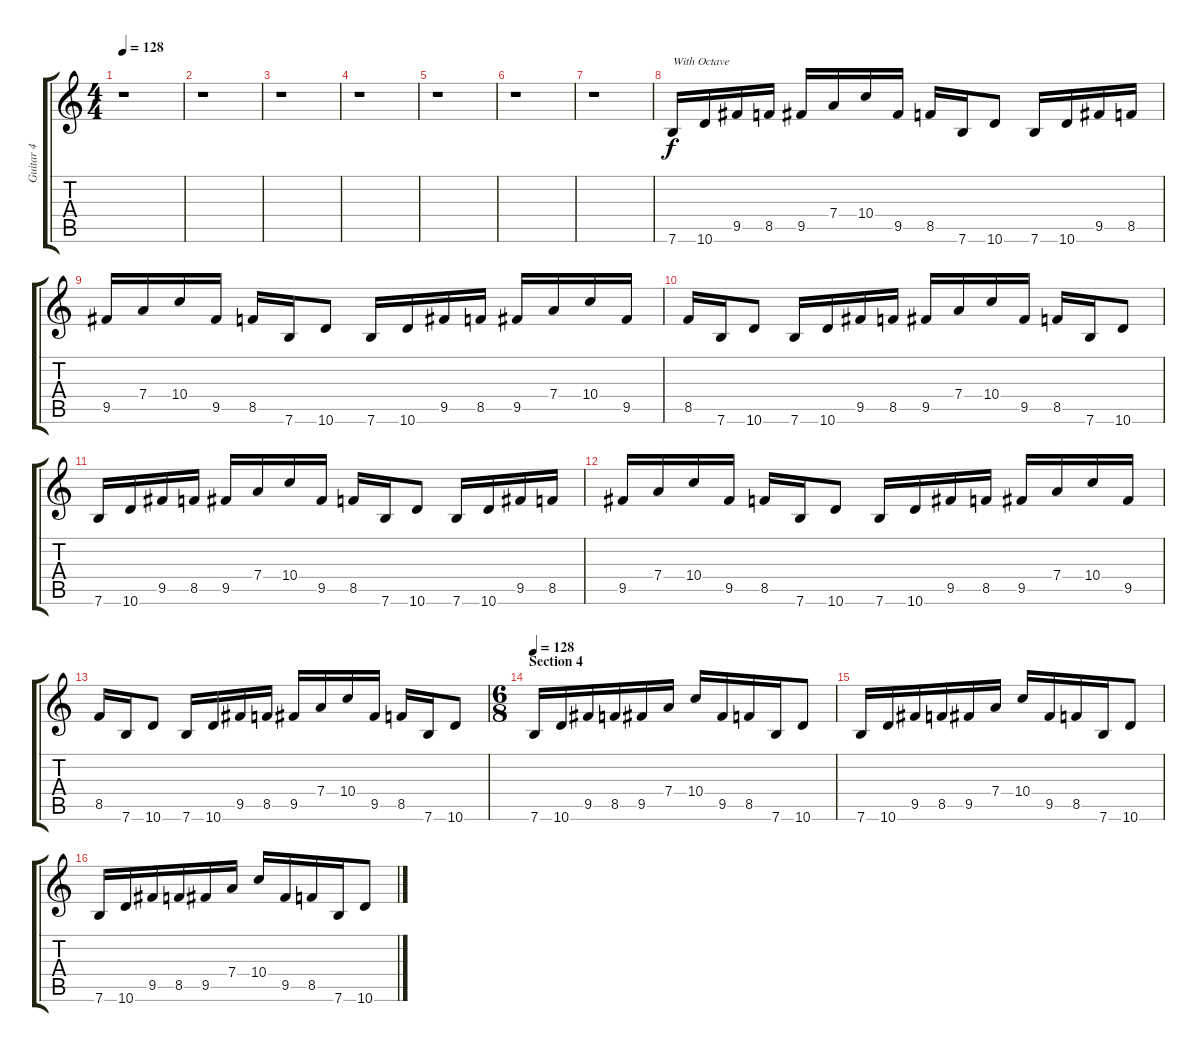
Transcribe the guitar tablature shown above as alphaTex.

\track ("Guitar 4" "Guitar 4") {instrument distortionguitar}
\staff {score tabs}
\tuning (E4 B3 G3 D3 A2 E2) {hide}
\ts (4 4)
\tempo 128
\clef g2
\ks c
r.1{dy f} |
r.1 |
r.1 |
r.1 |
r.1 |
r.1 |
r.1 |
7.6.16{txt "With Octave"} 10.6.16 9.5.16 8.5.16 9.5.16 7.4.16 10.4.16 9.5.16 8.5.16 7.6.16 10.6.8 7.6.16 10.6.16 9.5.16 8.5.16 |
9.5.16 7.4.16 10.4.16 9.5.16 8.5.16 7.6.16 10.6.8 7.6.16 10.6.16 9.5.16 8.5.16 9.5.16 7.4.16 10.4.16 9.5.16 |
8.5.16 7.6.16 10.6.8 7.6.16 10.6.16 9.5.16 8.5.16 9.5.16 7.4.16 10.4.16 9.5.16 8.5.16 7.6.16 10.6.8 |
7.6.16 10.6.16 9.5.16 8.5.16 9.5.16 7.4.16 10.4.16 9.5.16 8.5.16 7.6.16 10.6.8 7.6.16 10.6.16 9.5.16 8.5.16 |
9.5.16 7.4.16 10.4.16 9.5.16 8.5.16 7.6.16 10.6.8 7.6.16 10.6.16 9.5.16 8.5.16 9.5.16 7.4.16 10.4.16 9.5.16 |
8.5.16 7.6.16 10.6.8 7.6.16 10.6.16 9.5.16 8.5.16 9.5.16 7.4.16 10.4.16 9.5.16 8.5.16 7.6.16 10.6.8 |
\ts (6 8)
\section ("" "Section 4")
\tempo 128
7.6.16 10.6.16 9.5.16 8.5.16 9.5.16 7.4.16 10.4.16 9.5.16 8.5.16 7.6.16 10.6.8 |
7.6.16 10.6.16 9.5.16 8.5.16 9.5.16 7.4.16 10.4.16 9.5.16 8.5.16 7.6.16 10.6.8 |
7.6.16 10.6.16 9.5.16 8.5.16 9.5.16 7.4.16 10.4.16 9.5.16 8.5.16 7.6.16 10.6.8
